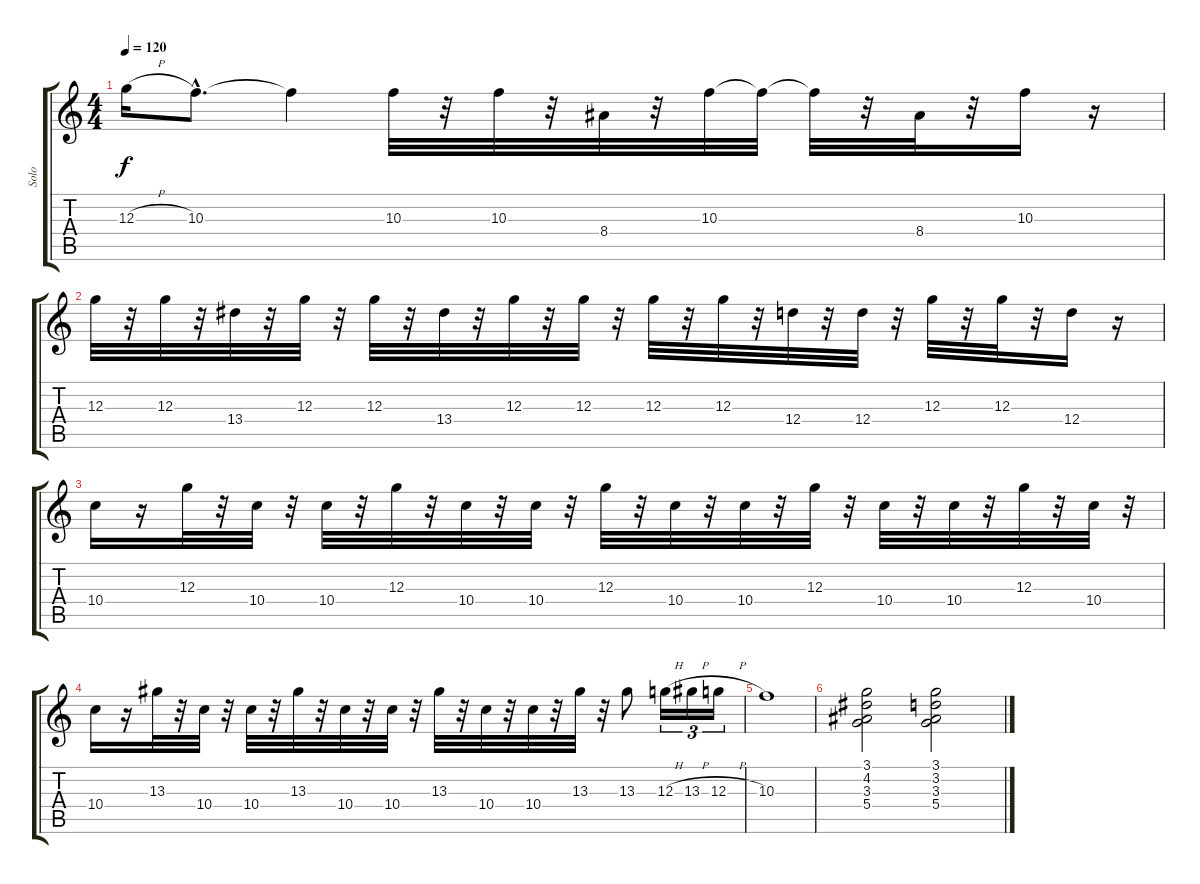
\track ("Solo" "Solo") {instrument distortionguitar}
\staff {score tabs}
\tuning (E4 B3 G3 D3 A2 E2) {hide}
\ts (4 4)
\tempo 120
\clef g2
\ks c
12.3{h}.16{dy f} 10.3{hac}.8{d} 10.3{t}.4 10.3.32 r.32 10.3.32 r.32 8.4.32 r.32 10.3.32 10.3{t}.32 10.3{t}.32 r.32 8.4.32 r.32 10.3.16 r.16 |
12.3.32 r.32 12.3.32 r.32 13.4.32 r.32 12.3.32 r.32 12.3.32 r.32 13.4.32 r.32 12.3.32 r.32 12.3.32 r.32 12.3.32 r.32 12.3.32 r.32 12.4.32 r.32 12.4.32 r.32 12.3.32 r.32 12.3.32 r.32 12.4.16 r.16 |
10.4.16 r.16 12.3.32 r.32 10.4.32 r.32 10.4.32 r.32 12.3.32 r.32 10.4.32 r.32 10.4.32 r.32 12.3.32 r.32 10.4.32 r.32 10.4.32 r.32 12.3.32 r.32 10.4.32 r.32 10.4.32 r.32 12.3.32 r.32 10.4.32 r.32 |
10.4.16 r.16 13.3.32 r.32 10.4.32 r.32 10.4.32 r.32 13.3.32 r.32 10.4.32 r.32 10.4.32 r.32 13.3.32 r.32 10.4.32 r.32 10.4.32 r.32 13.3.32 r.32 13.3.8 12.3{h}.16{tu (3 2)} 13.3{h}.16{tu (3 2)} 12.3{h}.16{tu (3 2)} |
10.3.1 |
(3.1 4.2 3.3 5.4).2 (3.1 3.2 3.3 5.4).2
